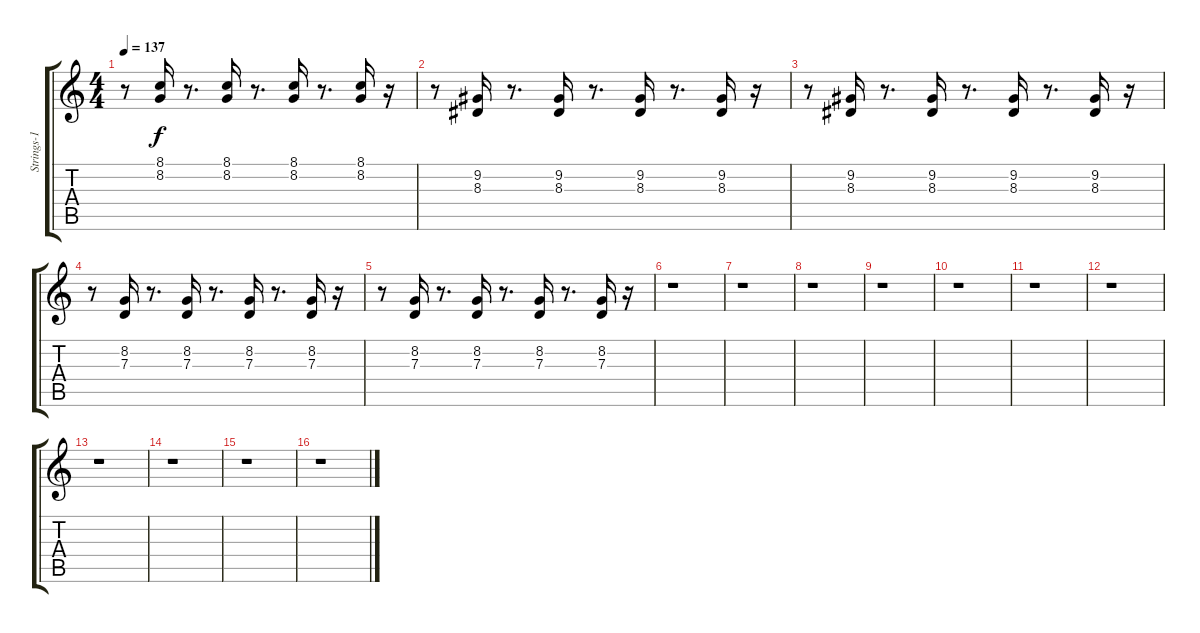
\track ("Strings-1" "Strings-1") {instrument stringensemble1}
\staff {score tabs}
\tuning (E4 B3 G3 D3 A2 E2) {hide}
\ts (4 4)
\tempo 137
\clef g2
\ks c
r.8{dy f} (8.1 8.2).16 r.8{d} (8.1 8.2).16 r.8{d} (8.1 8.2).16 r.8{d} (8.1 8.2).16 r.16 |
r.8 (9.2 8.3).16 r.8{d} (9.2 8.3).16 r.8{d} (9.2 8.3).16 r.8{d} (9.2 8.3).16 r.16 |
r.8 (9.2 8.3).16 r.8{d} (9.2 8.3).16 r.8{d} (9.2 8.3).16 r.8{d} (9.2 8.3).16 r.16 |
r.8 (8.2 7.3).16 r.8{d} (8.2 7.3).16 r.8{d} (8.2 7.3).16 r.8{d} (8.2 7.3).16 r.16 |
r.8 (8.2 7.3).16 r.8{d} (8.2 7.3).16 r.8{d} (8.2 7.3).16 r.8{d} (8.2 7.3).16 r.16 |
r.1 |
r.1 |
r.1 |
r.1 |
r.1 |
r.1 |
r.1 |
r.1 |
r.1 |
r.1 |
r.1
